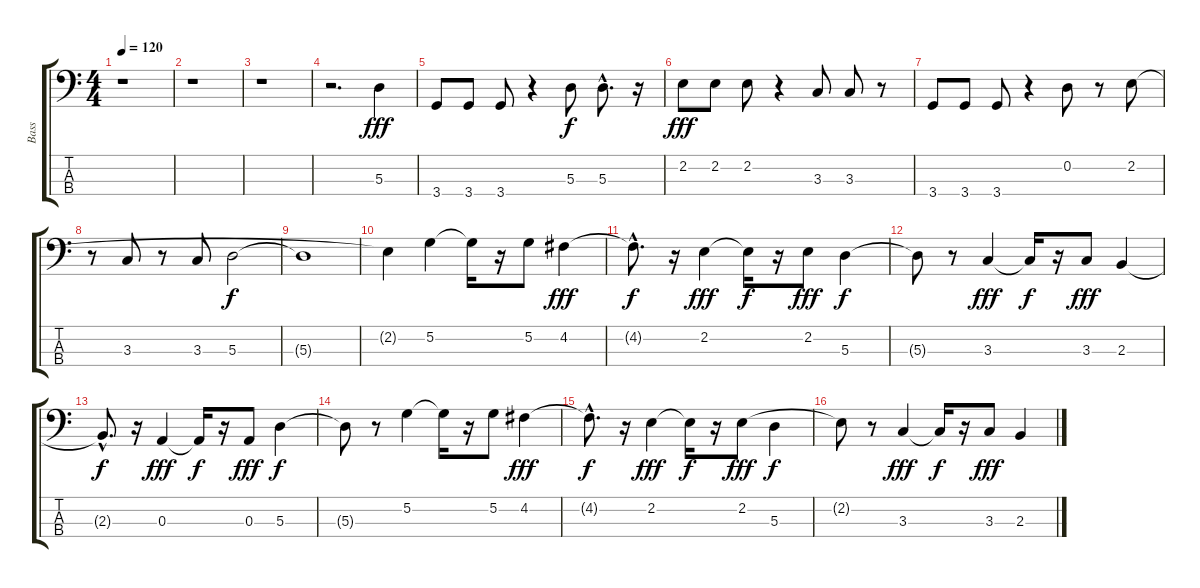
\track ("Bass" "Bass") {instrument electricbassfinger}
\staff {score tabs}
\tuning (G2 D2 A1 E1) {hide}
\ts (4 4)
\tempo 120
\clef f4
\ks c
r.1{dy fff instrument electricbassfinger} |
r.1 |
r.1 |
r.2{d} 5.3.4 |
3.4.8 3.4.8 3.4.8 r.4 5.3.8{dy f} 5.3{hac}.8{d} r.16 |
2.2.8{dy fff} 2.2.8 2.2.8 r.4 3.3.8 3.3.8 r.8 |
3.4.8 3.4.8 3.4.8 r.4 0.2.8 r.8 2.2.8 |
r.8 3.3.8 r.8 3.3.8 5.3.2{dy f} |
5.3{t}.1 |
2.2{t}.4 5.2.4 5.2{t}.16 r.16 5.2.8 4.2.4{dy fff} |
4.2{hac t}.8{d dy f} r.16 2.2.4{dy fff} 2.2{t}.16{dy f} r.16 2.2.8{dy fff} 5.3.4{dy f} |
5.3{t}.8 r.8 3.3.4{dy fff} 3.3{t}.16{dy f} r.16 3.3.8{dy fff} 2.3.4 |
2.3{hac t}.8{d dy f} r.16 0.3.4{dy fff} 0.3{t}.16{dy f} r.16 0.3.8{dy fff} 5.3.4{dy f} |
5.3{t}.8 r.8 5.2.4 5.2{t}.16 r.16 5.2.8 4.2.4{dy fff} |
4.2{hac t}.8{d dy f} r.16 2.2.4{dy fff} 2.2{t}.16{dy f} r.16 2.2.8{dy fff} 5.3.4{dy f} |
2.2{t}.8 r.8 3.3.4{dy fff} 3.3{t}.16{dy f} r.16 3.3.8{dy fff} 2.3.4
